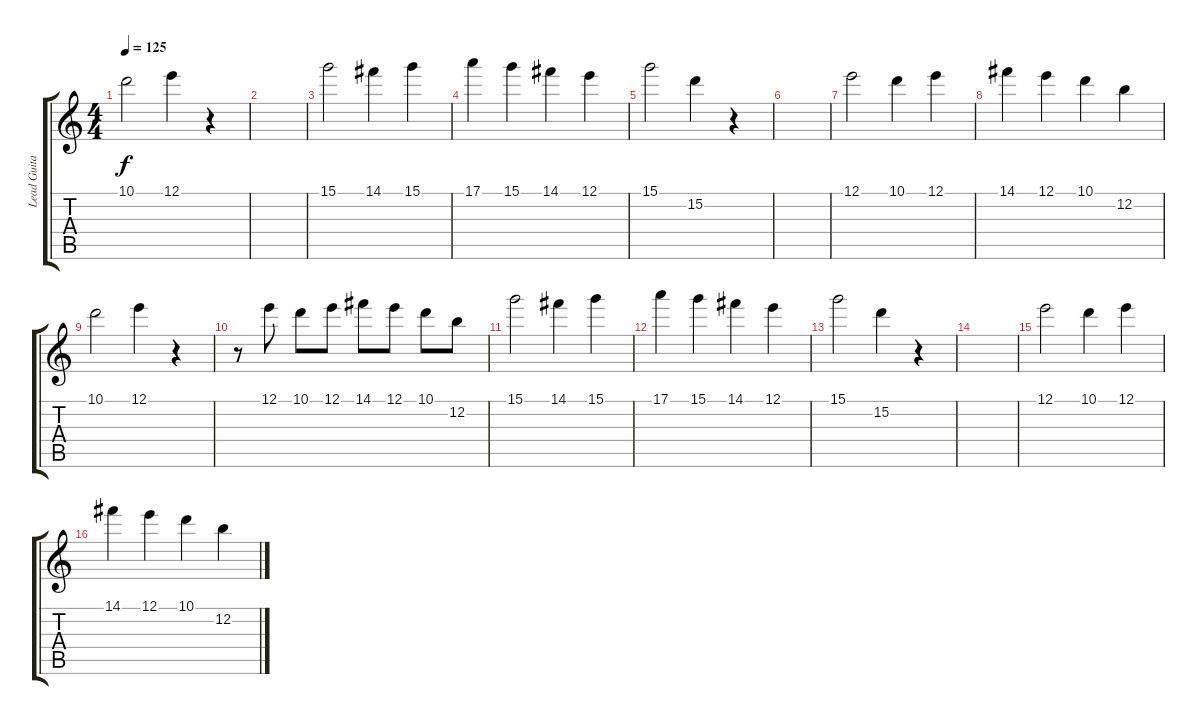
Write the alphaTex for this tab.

\track ("Lead Guitar" "Lead Guita") {instrument acousticguitarsteel}
\staff {score tabs}
\tuning (E4 B3 G3 D3 A2 E2) {hide}
\ts (4 4)
\tempo 125
\clef g2
\ks c
10.1.2{dy f} 12.1.4 r.4 |
|
15.1.2 14.1.4 15.1.4 |
17.1.4 15.1.4{volume 13} 14.1.4 12.1.4 |
15.1.2 15.2.4 r.4 |
|
12.1.2 10.1.4 12.1.4 |
14.1.4 12.1.4 10.1.4 12.2.4 |
10.1.2 12.1.4 r.4 |
r.8 12.1.8 10.1.8 12.1.8 14.1.8 12.1.8 10.1.8 12.2.8 |
15.1.2 14.1.4 15.1.4 |
17.1.4 15.1.4 14.1.4 12.1.4 |
15.1.2 15.2.4 r.4 |
|
12.1.2{instrument acousticguitarsteel} 10.1.4 12.1.4 |
14.1.4 12.1.4 10.1.4 12.2.4
